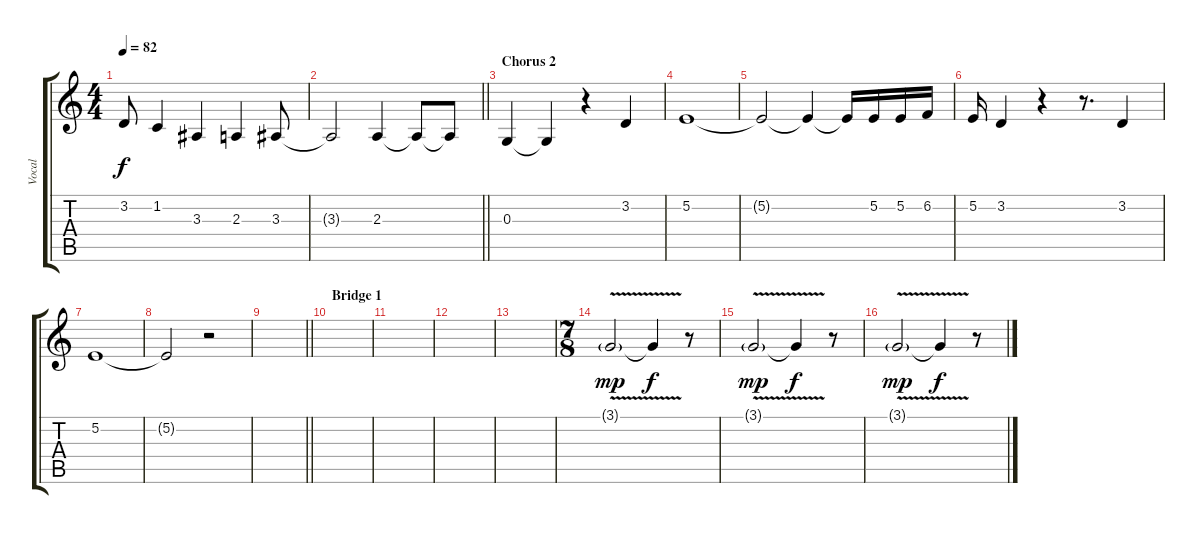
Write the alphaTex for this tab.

\track ("Vocal" "Vocal") {instrument synthbrass1}
\staff {score tabs}
\tuning (E4 B3 G3 D3 A2 E2) {hide}
\ts (4 4)
\tempo 82
\clef g2
\ks c
3.2{t}.8{dy f} 1.2.4 3.3.4 2.3.4 3.3.8 |
\barLineRight lightlight
3.3{t}.2 2.3.4 2.3{t}.8 2.3{t}.8 |
\section ("" "Chorus 2")
0.3.4 0.3{t}.4 r.4 3.2.4 |
5.2.1 |
5.2{t}.2 5.2{t}.4 5.2{t}.16 5.2.16 5.2.16 6.2.16 |
5.2.16 3.2.4 r.4 r.8{d} 3.2.4 |
5.2.1 |
5.2{t}.2 r.2 |
\barLineRight lightlight
|
\section ("" "Bridge 1")
|
|
|
|
\ts (7 8)
3.1{v g}.2{dy mp} 3.1{t}.4{dy f} r.8 |
3.1{v g}.2{dy mp} 3.1{t}.4{dy f} r.8 |
3.1{v g}.2{dy mp} 3.1{t}.4{dy f} r.8
